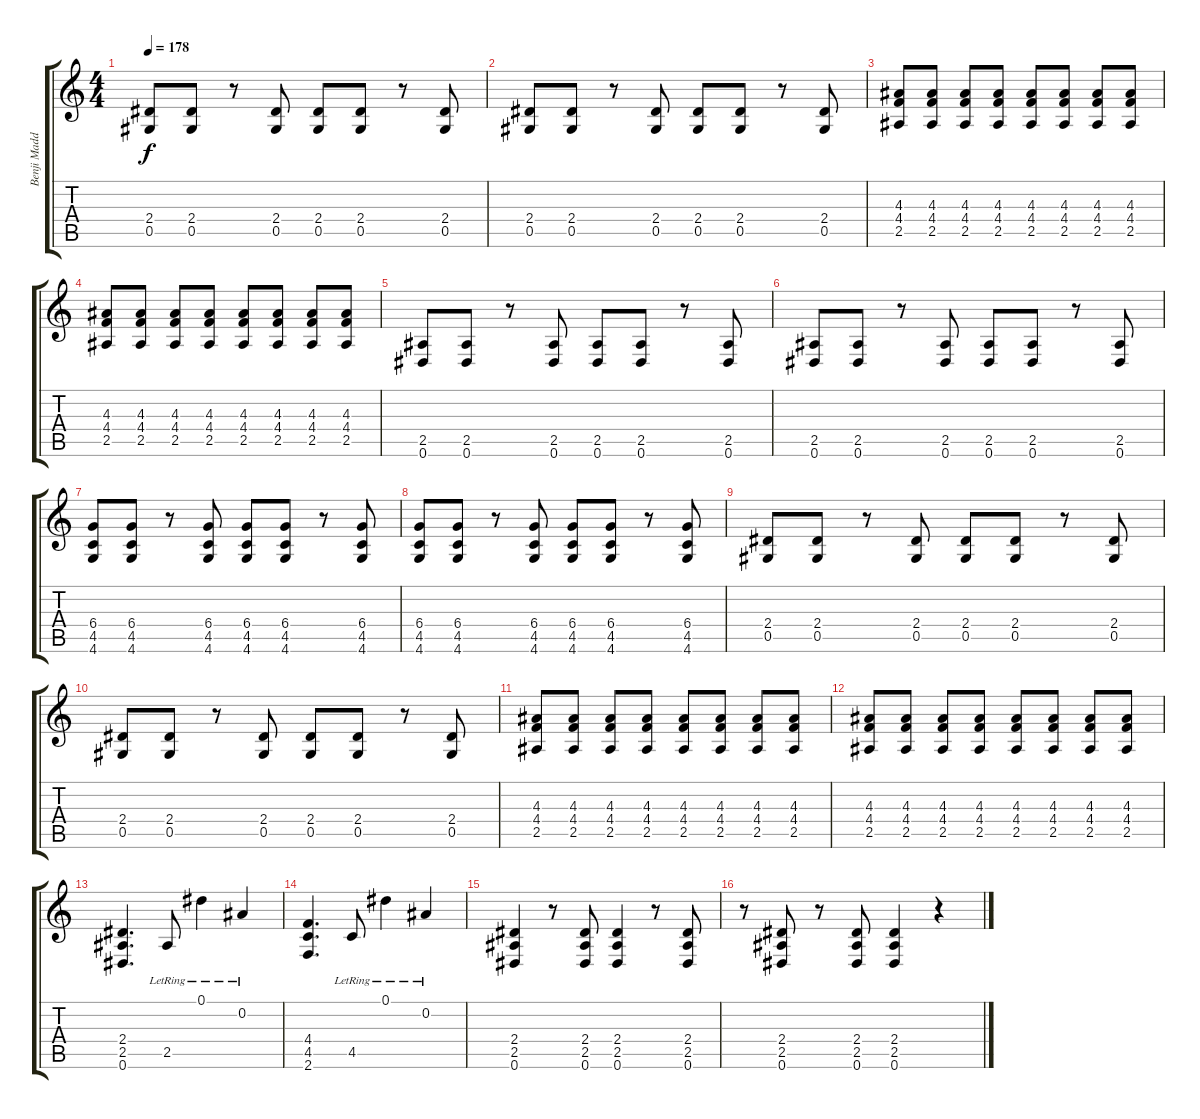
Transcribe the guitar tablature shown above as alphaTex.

\track ("Benji Madden" "Benji Madd") {instrument distortionguitar}
\staff {score tabs}
\tuning (Eb4 Bb3 Gb3 Db3 Ab2 Eb2) {hide}
\ts (4 4)
\tempo 178
\clef g2
\ks c
(2.4 0.5).8{dy f} (2.4 0.5).8 r.8 (2.4 0.5).8 (2.4 0.5).8 (2.4 0.5).8 r.8 (2.4 0.5).8 |
(2.4 0.5).8 (2.4 0.5).8 r.8 (2.4 0.5).8 (2.4 0.5).8 (2.4 0.5).8 r.8 (2.4 0.5).8 |
(4.3 4.4 2.5).8 (4.3 4.4 2.5).8 (4.3 4.4 2.5).8 (4.3 4.4 2.5).8 (4.3 4.4 2.5).8 (4.3 4.4 2.5).8 (4.3 4.4 2.5).8 (4.3 4.4 2.5).8 |
(4.3 4.4 2.5).8 (4.3 4.4 2.5).8 (4.3 4.4 2.5).8 (4.3 4.4 2.5).8 (4.3 4.4 2.5).8 (4.3 4.4 2.5).8 (4.3 4.4 2.5).8 (4.3 4.4 2.5).8 |
(2.5 0.6).8 (2.5 0.6).8 r.8 (2.5 0.6).8 (2.5 0.6).8 (2.5 0.6).8 r.8 (2.5 0.6).8 |
(2.5 0.6).8 (2.5 0.6).8 r.8 (2.5 0.6).8 (2.5 0.6).8 (2.5 0.6).8 r.8 (2.5 0.6).8 |
(6.4 4.5 4.6).8 (6.4 4.5 4.6).8 r.8 (6.4 4.5 4.6).8 (6.4 4.5 4.6).8 (6.4 4.5 4.6).8 r.8 (6.4 4.5 4.6).8 |
(6.4 4.5 4.6).8 (6.4 4.5 4.6).8 r.8 (6.4 4.5 4.6).8 (6.4 4.5 4.6).8 (6.4 4.5 4.6).8 r.8 (6.4 4.5 4.6).8 |
(2.4 0.5).8 (2.4 0.5).8 r.8 (2.4 0.5).8 (2.4 0.5).8 (2.4 0.5).8 r.8 (2.4 0.5).8 |
(2.4 0.5).8 (2.4 0.5).8 r.8 (2.4 0.5).8 (2.4 0.5).8 (2.4 0.5).8 r.8 (2.4 0.5).8 |
(4.3 4.4 2.5).8 (4.3 4.4 2.5).8 (4.3 4.4 2.5).8 (4.3 4.4 2.5).8 (4.3 4.4 2.5).8 (4.3 4.4 2.5).8 (4.3 4.4 2.5).8 (4.3 4.4 2.5).8 |
(4.3 4.4 2.5).8 (4.3 4.4 2.5).8 (4.3 4.4 2.5).8 (4.3 4.4 2.5).8 (4.3 4.4 2.5).8 (4.3 4.4 2.5).8 (4.3 4.4 2.5).8 (4.3 4.4 2.5).8 |
(2.4 2.5 0.6).4{d} 2.5{lr}.8 0.1{lr}.4 0.2{lr}.4 |
(4.4 4.5 2.6).4{d} 4.5{lr}.8 0.1{lr}.4 0.2{lr}.4 |
(2.4 2.5 0.6).4 r.8 (2.4 2.5 0.6).8 (2.4 2.5 0.6).4 r.8 (2.4 2.5 0.6).8 |
r.8 (2.4 2.5 0.6).8 r.8 (2.4 2.5 0.6).8 (2.4 2.5 0.6).4 r.4
